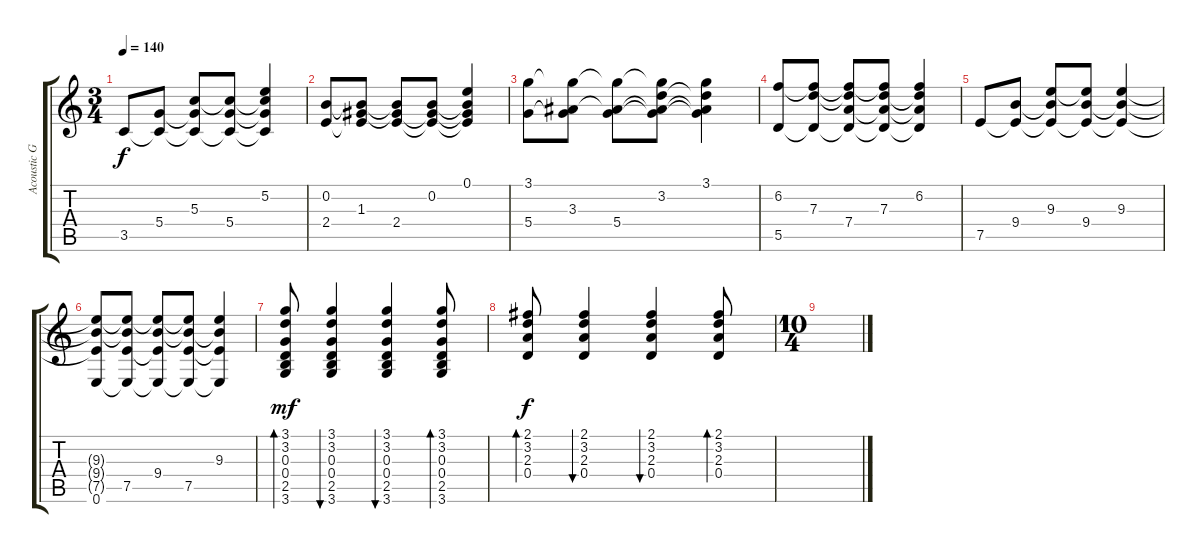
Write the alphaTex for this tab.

\track ("Acoustic Guitar" "Acoustic G") {instrument acousticguitarnylon}
\staff {score tabs}
\tuning (E4 B3 G3 D3 A2 E2) {hide}
\ts (3 4)
\tempo 140
\clef g2
\ks c
3.5.8{dy f} (5.4 3.5{t}).8 (5.3 5.4{t} 3.5{t}).8 (5.3{t} 5.4 3.5{t}).8 (5.2 5.3{t} 5.4{t} 3.5{t}).4 |
(0.2 2.4).8 (0.2{t} 1.3 2.4{t}).8 (0.2{t} 1.3{t} 2.4).8 (0.2 1.3{t} 2.4{t}).8 (0.1 0.2{t} 1.3{t} 2.4{t}).4 |
(3.1 5.4).8 (3.1{t} 3.3 5.4{t}).8 (3.1{t} 3.3{t} 5.4).8 (3.1{t} 3.2 3.3{t} 5.4{t}).8 (3.1 3.2{t} 3.3{t} 5.4{t}).4 |
(6.2 5.5).8 (6.2{t} 7.3 5.5{t}).8 (6.2{t} 7.3{t} 7.4 5.5{t}).8 (6.2{t} 7.3 7.4{t} 5.5{t}).8 (6.2 7.3{t} 7.4{t} 5.5{t}).4 |
7.5.8 (9.4 7.5{t}).8 (9.3 9.4{t} 7.5{t}).8 (9.3{t} 9.4 7.5{t}).8 (9.3 9.4{t} 7.5{t}).4 |
(9.3{t} 9.4{t} 7.5{t} 0.6).8 (9.3{t} 9.4{t} 7.5 0.6{t}).8 (9.3{t} 9.4 7.5{t} 0.6{t}).8 (9.3{t} 9.4{t} 7.5 0.6{t}).8 (9.3 9.4{t} 7.5{t} 0.6{t}).4 |
(3.1 3.2 0.3 0.4 2.5 3.6).8{bd 30 dy mf} (3.1 3.2 0.3 0.4 2.5 3.6).4{bu 30} (3.1 3.2 0.3 0.4 2.5 3.6).4{bu 30} (3.1 3.2 0.3 0.4 2.5 3.6).8{bd 30} |
(2.1 3.2 2.3 0.4).8{bd 60 dy f} (2.1 3.2 2.3 0.4).4{bu 60} (2.1 3.2 2.3 0.4).4{bu 60} (2.1 3.2 2.3 0.4).8{bd 60} |
\ts (10 4)
